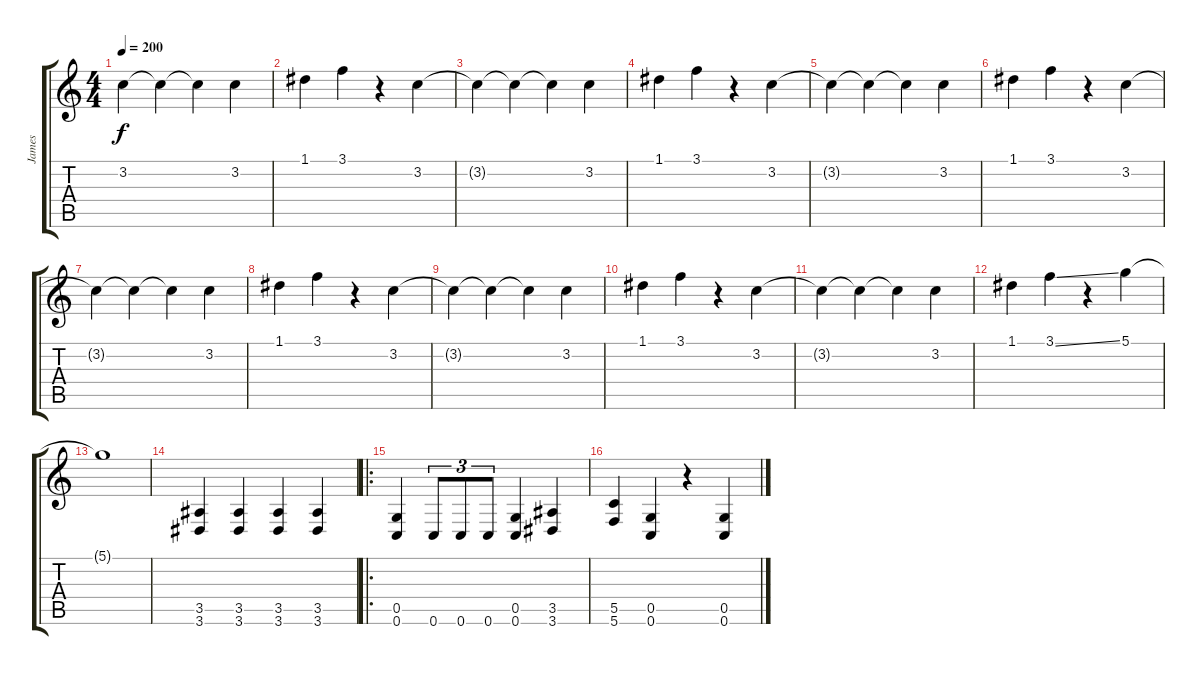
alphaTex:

\track ("James" "James") {instrument overdrivenguitar}
\staff {score tabs}
\tuning (D4 A3 F3 C3 G2 C2) {hide}
\ts (4 4)
\tempo 200
\clef g2
\ks c
3.2{t}.4{dy f} 3.2{t}.4 3.2{t}.4 3.2.4 |
1.1.4 3.1.4 r.4 3.2.4 |
3.2{t}.4 3.2{t}.4 3.2{t}.4 3.2.4 |
1.1.4 3.1.4 r.4 3.2.4 |
3.2{t}.4 3.2{t}.4 3.2{t}.4 3.2.4 |
1.1.4 3.1.4 r.4 3.2.4 |
3.2{t}.4 3.2{t}.4 3.2{t}.4 3.2.4 |
1.1.4 3.1.4 r.4 3.2.4 |
3.2{t}.4 3.2{t}.4 3.2{t}.4 3.2.4 |
1.1.4 3.1.4 r.4 3.2.4 |
3.2{t}.4 3.2{t}.4 3.2{t}.4 3.2.4 |
1.1.4 3.1{ss}.4 r.4 5.1.4 |
5.1{t}.1 |
(3.5 3.6).4 (3.5 3.6).4 (3.5 3.6).4 (3.5 3.6).4 |
\ro
(0.5 0.6).4 0.6.8{tu (3 2)} 0.6.8{tu (3 2)} 0.6.8{tu (3 2)} (0.5 0.6).4 (3.5 3.6).4 |
(5.5 5.6).4 (0.5 0.6).4 r.4 (0.5 0.6).4
